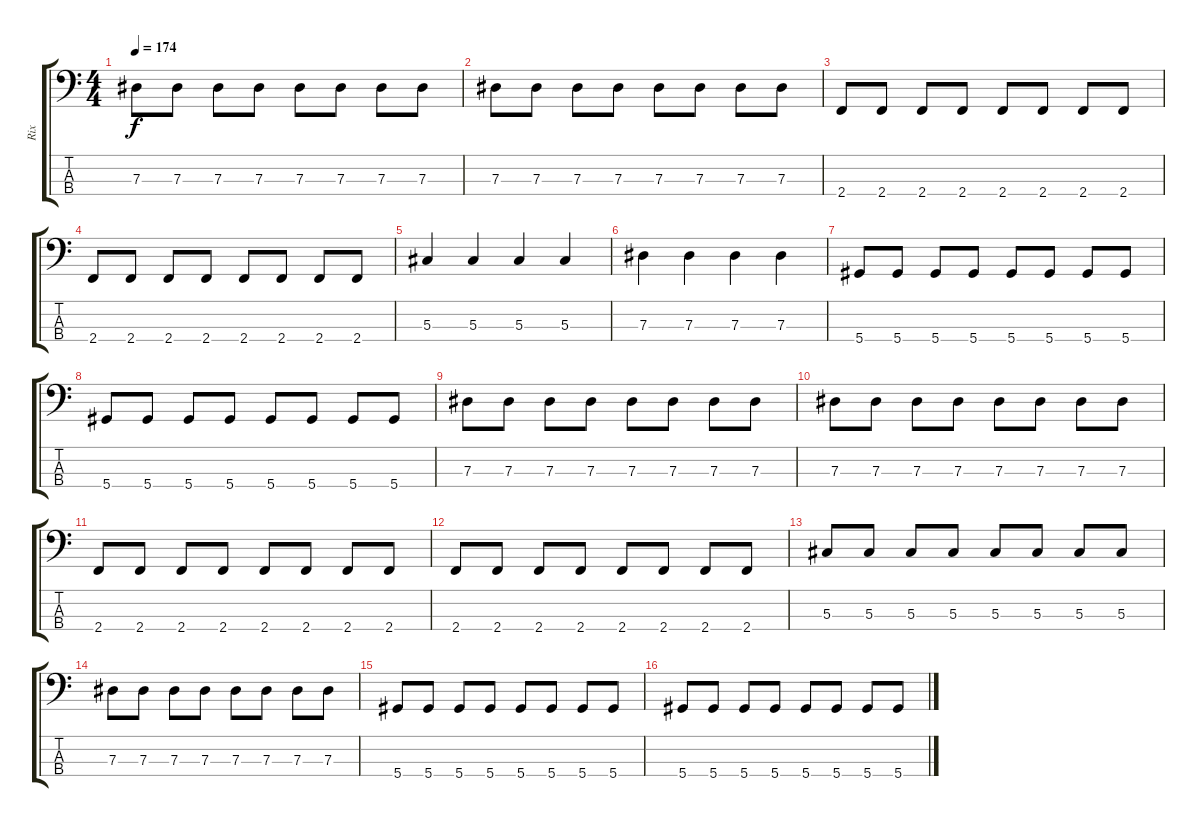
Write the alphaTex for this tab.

\track ("Rix" "Rix") {instrument electricbasspick}
\staff {score tabs}
\tuning (Gb2 Db2 Ab1 Eb1) {hide}
\ts (4 4)
\tempo 174
\clef f4
\ks c
7.3.8{dy f} 7.3.8 7.3.8 7.3.8 7.3.8 7.3.8 7.3.8 7.3.8 |
7.3.8 7.3.8 7.3.8 7.3.8 7.3.8 7.3.8 7.3.8 7.3.8 |
2.4.8 2.4.8 2.4.8 2.4.8 2.4.8 2.4.8 2.4.8 2.4.8 |
2.4.8 2.4.8 2.4.8 2.4.8 2.4.8 2.4.8 2.4.8 2.4.8 |
5.3.4 5.3.4 5.3.4 5.3.4 |
7.3.4 7.3.4 7.3.4 7.3.4 |
5.4.8 5.4.8 5.4.8 5.4.8 5.4.8 5.4.8 5.4.8 5.4.8 |
5.4.8 5.4.8 5.4.8 5.4.8 5.4.8 5.4.8 5.4.8 5.4.8 |
7.3.8 7.3.8 7.3.8 7.3.8 7.3.8 7.3.8 7.3.8 7.3.8 |
7.3.8 7.3.8 7.3.8 7.3.8 7.3.8 7.3.8 7.3.8 7.3.8 |
2.4.8 2.4.8 2.4.8 2.4.8 2.4.8 2.4.8 2.4.8 2.4.8 |
2.4.8 2.4.8 2.4.8 2.4.8 2.4.8 2.4.8 2.4.8 2.4.8 |
5.3.8 5.3.8 5.3.8 5.3.8 5.3.8 5.3.8 5.3.8 5.3.8 |
7.3.8 7.3.8 7.3.8 7.3.8 7.3.8 7.3.8 7.3.8 7.3.8 |
5.4.8 5.4.8 5.4.8 5.4.8 5.4.8 5.4.8 5.4.8 5.4.8 |
5.4.8 5.4.8 5.4.8 5.4.8 5.4.8 5.4.8 5.4.8 5.4.8
